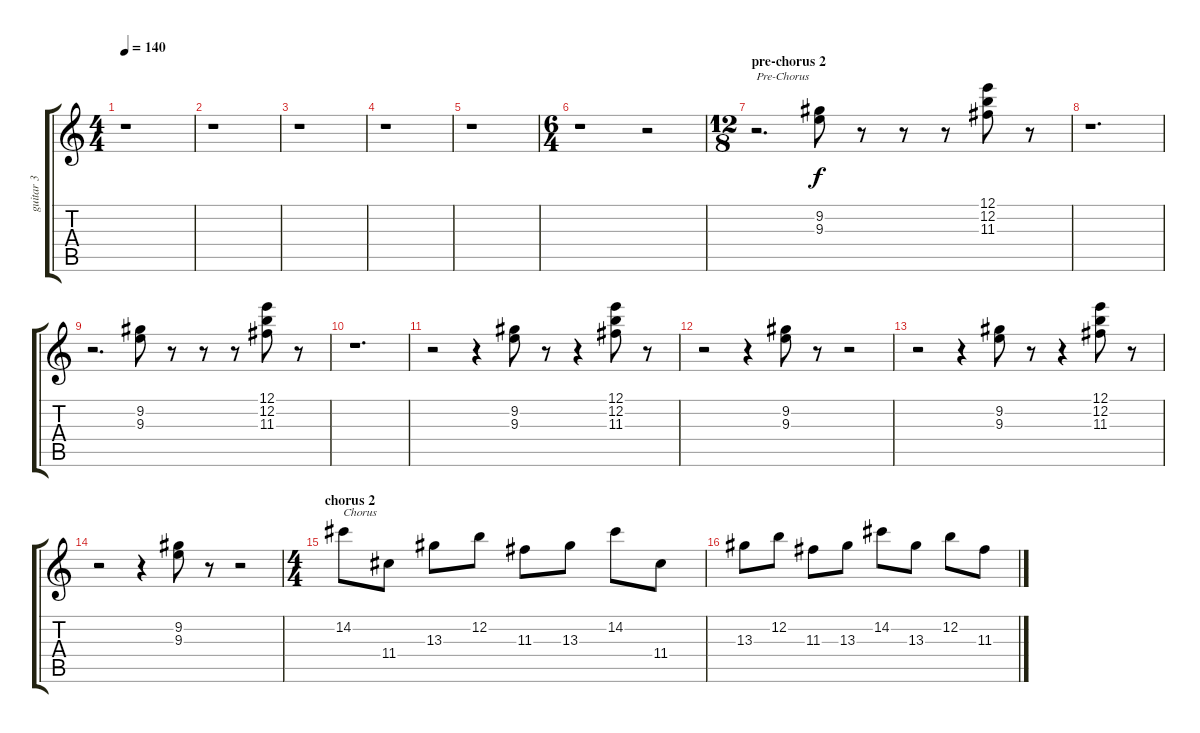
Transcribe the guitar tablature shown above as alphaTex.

\track ("guitar 3" "guitar 3") {instrument distortionguitar}
\staff {score tabs}
\tuning (E4 B3 G3 D3 A2 E2) {hide}
\ts (4 4)
\tempo 140
\clef g2
\ks c
r.1{dy f} |
r.1 |
r.1 |
r.1 |
r.1 |
\ts (6 4)
r.1 r.2 |
\ts (12 8)
\section ("" "pre-chorus 2")
r.2{d txt "Pre-Chorus"} (9.2 9.3).8 r.8 r.8 r.8 (12.1 12.2 11.3).8 r.8 |
r.1{d} |
r.2{d} (9.2 9.3).8 r.8 r.8 r.8 (12.1 12.2 11.3).8 r.8 |
r.1{d} |
r.2 r.4 (9.2 9.3).8 r.8 r.4 (12.1 12.2 11.3).8 r.8 |
r.2 r.4 (9.2 9.3).8 r.8 r.2 |
r.2 r.4 (9.2 9.3).8 r.8 r.4 (12.1 12.2 11.3).8 r.8 |
r.2 r.4 (9.2 9.3).8 r.8 r.2 |
\ts (4 4)
\section ("" "chorus 2")
14.2.8{txt "Chorus"} 11.4.8 13.3.8 12.2.8 11.3.8 13.3.8 14.2.8 11.4.8 |
13.3.8 12.2.8 11.3.8 13.3.8 14.2.8 13.3.8 12.2.8 11.3.8
